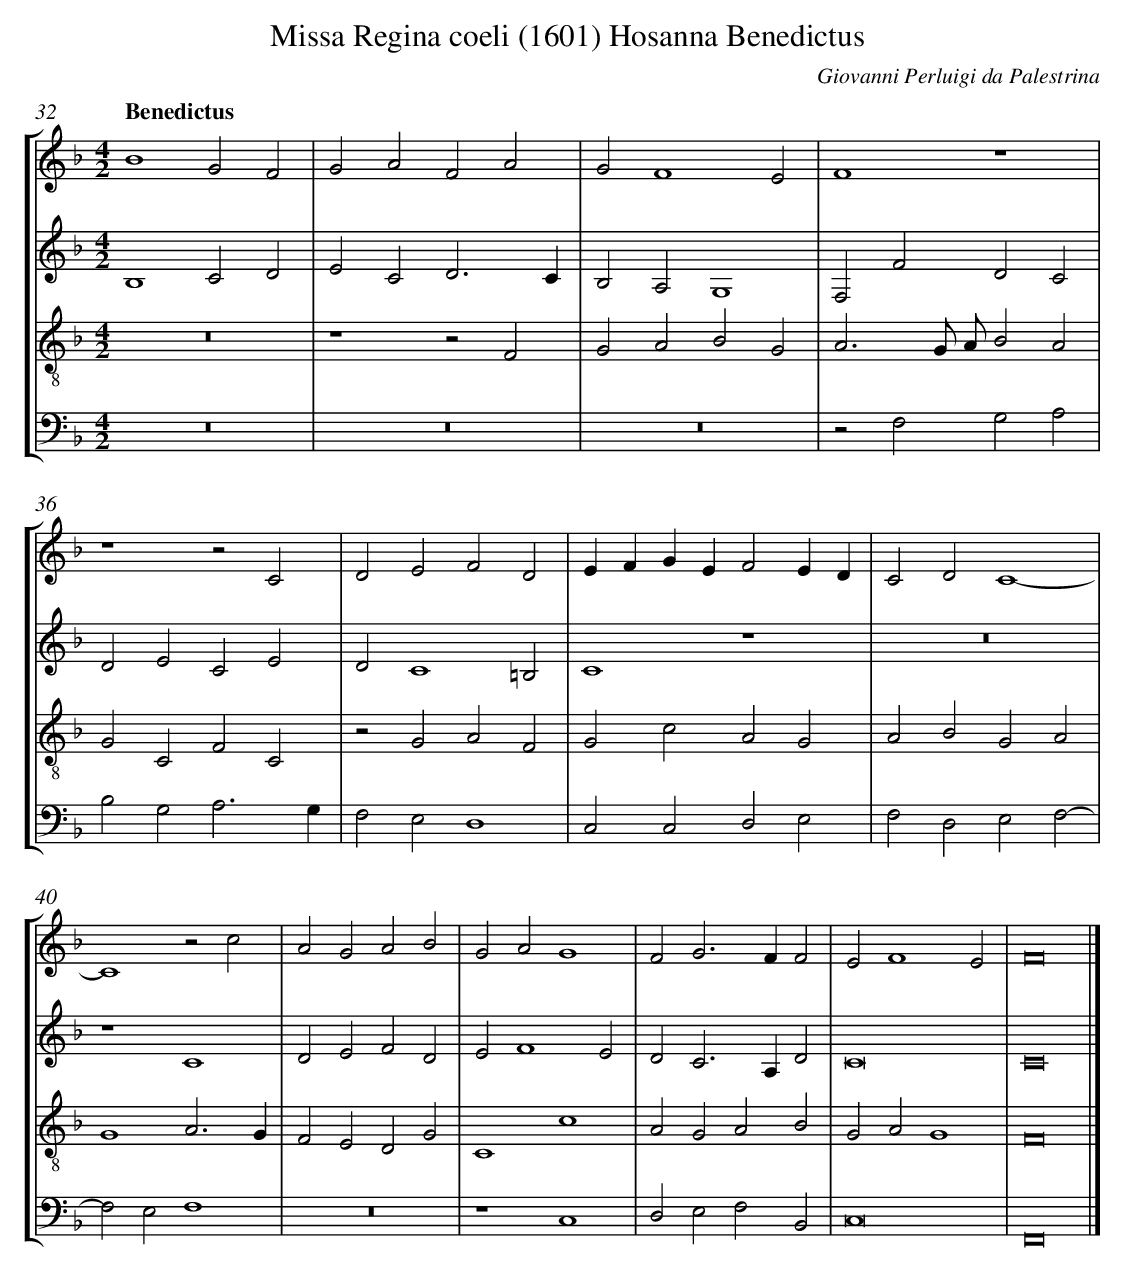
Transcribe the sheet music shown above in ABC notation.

X:1
T: Missa Regina coeli (1601) Hosanna Benedictus
C: Giovanni Perluigi da Palestrina
L: 1/4
M: 4/2
Q: "Benedictus"
%%staves [1 2 3 4]
V: 1 clef=treble
V: 2 clef=treble
V: 3 clef=treble-8
V: 4 clef=bass
K: F
[V:1] B4G2F2 |
[V:2] B,4C2D2 |
[V:3] z8 |
[V:4] z8 |
[V:1] G2A2F2A2 |
[V:2] E2C2D3C |
[V:3] z4z2F2 |
[V:4] z8 |
[V:1] G2F4E2 |
[V:2] B,2A,2G,4 |
[V:3] G2A2B2G2 |
[V:4] z8 |
[V:1] F4z4 |
[V:2] F,2F2D2C2 |
[V:3] A3G/ A/B2A2 |
[V:4] z2F,2G,2A,2 |
[V:1] z4z2C2 |
[V:2] D2E2C2E2 |
[V:3] G2C2F2C2 |
[V:4] B,2G,2A,3G, |
[V:1] D2E2F2D2 |
[V:2] D2C4=B,2 |
[V:3] z2G2A2F2 |
[V:4] F,2E,2D,4 |
[V:1] EFGEF2ED |
[V:2] C4z4 |
[V:3] G2c2A2G2 |
[V:4] C,2C,2D,2E,2 |
[V:1] C2D2C4- |
[V:2] z8 |
[V:3] A2B2G2A2 |
[V:4] F,2D,2E,2F,2- |
[V:1] C4z2c2 |
[V:2] z4C4 |
[V:3] G4A3G |
[V:4] F,2E,2F,4 |
[V:1] A2G2A2B2 |
[V:2] D2E2F2D2 |
[V:3] F2E2D2G2 |
[V:4] z8 |
[V:1] G2A2G4 |
[V:2] E2F4E2 |
[V:3] C4c4 |
[V:4] z4C,4 |
[V:1] F2G2>F2F2 |
[V:2] D2C2>A,2D2 |
[V:3] A2G2A2B2 |
[V:4] D,2E,2F,2B,,2 |
[V:1] E2F4E2 |
[V:2] C8 |
[V:3] G2A2G4 |
[V:4] C,8 |
[V:1] F8 |]
[V:2] C8 |]
[V:3] F8 |]
[V:4] F,,8 |]
